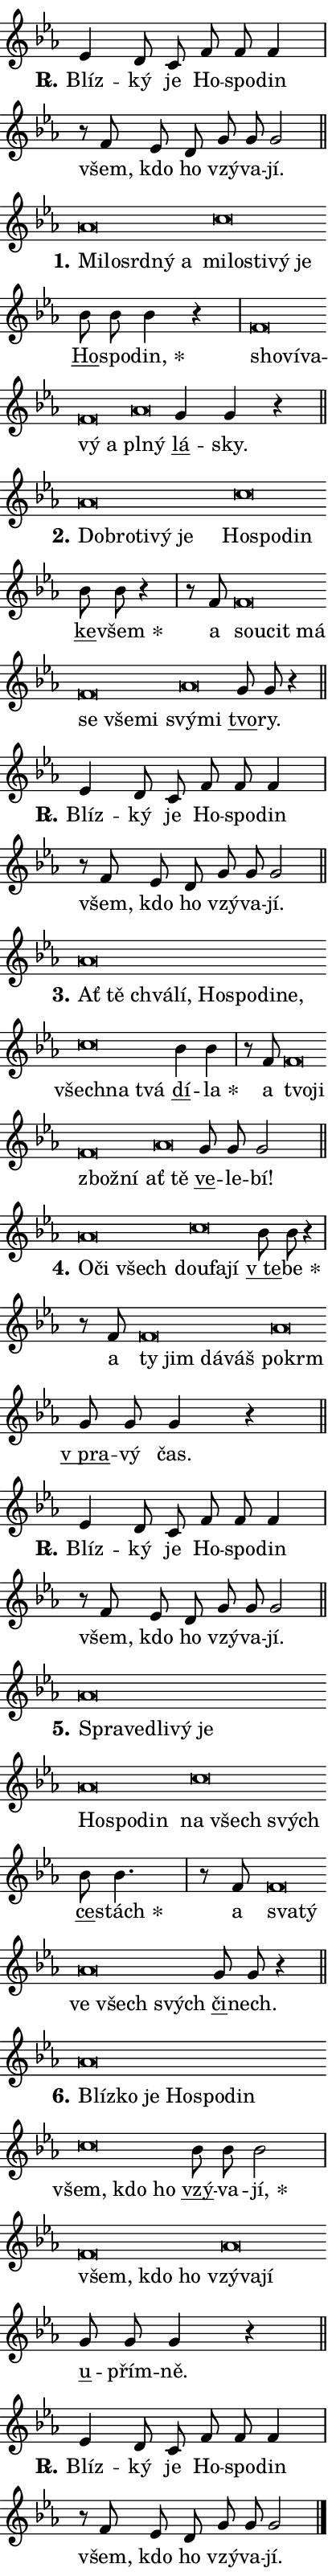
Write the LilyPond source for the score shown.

\version "2.24.0"
\header { tagline = "" }
\paper {
  indent = 0\cm
  top-margin = 0\cm
  right-margin = 0.13\cm % to fit lyric hyphens
  bottom-margin = 0\cm
  left-margin = 0\cm
  paper-width = 7\cm
  page-breaking = #ly:one-page-breaking
  system-system-spacing.basic-distance = #11
  score-system-spacing.basic-distance = #11
  ragged-last = ##f
}


%% Author: Thomas Morley
%% https://lists.gnu.org/archive/html/lilypond-user/2020-05/msg00002.html
#(define (line-position grob)
"Returns position of @var[grob} in current system:
   @code{'start}, if at first time-step
   @code{'end}, if at last time-step
   @code{'middle} otherwise
"
  (let* ((col (ly:item-get-column grob))
         (ln (ly:grob-object col 'left-neighbor))
         (rn (ly:grob-object col 'right-neighbor))
         (col-to-check-left (if (ly:grob? ln) ln col))
         (col-to-check-right (if (ly:grob? rn) rn col))
         (break-dir-left
           (and
             (ly:grob-property col-to-check-left 'non-musical #f)
             (ly:item-break-dir col-to-check-left)))
         (break-dir-right
           (and
             (ly:grob-property col-to-check-right 'non-musical #f)
             (ly:item-break-dir col-to-check-right))))
        (cond ((eqv? 1 break-dir-left) 'start)
              ((eqv? -1 break-dir-right) 'end)
              (else 'middle))))

#(define (tranparent-at-line-position vctor)
  (lambda (grob)
  "Relying on @code{line-position} select the relevant enry from @var{vctor}.
Used to determine transparency,"
    (case (line-position grob)
      ((end) (not (vector-ref vctor 0)))
      ((middle) (not (vector-ref vctor 1)))
      ((start) (not (vector-ref vctor 2))))))

noteHeadBreakVisibility =
#(define-music-function (break-visibility)(vector?)
"Makes @code{NoteHead}s transparent relying on @var{break-visibility}"
#{
  \override NoteHead.transparent =
    #(tranparent-at-line-position break-visibility)
#})

#(define delete-ledgers-for-transparent-note-heads
  (lambda (grob)
    "Reads whether a @code{NoteHead} is transparent.
If so this @code{NoteHead} is removed from @code{'note-heads} from
@var{grob}, which is supposed to be @code{LedgerLineSpanner}.
As a result ledgers are not printed for this @code{NoteHead}"
    (let* ((nhds-array (ly:grob-object grob 'note-heads))
           (nhds-list
             (if (ly:grob-array? nhds-array)
                 (ly:grob-array->list nhds-array)
                 '()))
           ;; Relies on the transparent-property being done before
           ;; Staff.LedgerLineSpanner.after-line-breaking is executed.
           ;; This is fragile ...
           (to-keep
             (remove
               (lambda (nhd)
                 (ly:grob-property nhd 'transparent #f))
               nhds-list)))
      ;; TODO find a better method to iterate over grob-arrays, similiar
      ;; to filter/remove etc for lists
      ;; For now rebuilt from scratch
      (set! (ly:grob-object grob 'note-heads)  '())
      (for-each
        (lambda (nhd)
          (ly:pointer-group-interface::add-grob grob 'note-heads nhd))
        to-keep))))

squashNotes = {
  \override NoteHead.X-extent = #'(-0.2 . 0.2)
  \override NoteHead.Y-extent = #'(-0.75 . 0)
  \override NoteHead.stencil =
    #(lambda (grob)
       (let ((pos (ly:grob-property grob 'staff-position)))
         (begin
           (if (< pos -7) (display "ERROR: Lower brevis then expected\n") (display "OK: Expected brevis position\n"))
           (if (<= pos -6) ly:text-interface::print ly:note-head::print))))
}
unSquashNotes = {
  \revert NoteHead.X-extent
  \revert NoteHead.Y-extent
  \revert NoteHead.stencil
}

hideNotes = \noteHeadBreakVisibility #begin-of-line-visible
unHideNotes = \noteHeadBreakVisibility #all-visible

% work-around for resetting accidentals
% https://lilypond.org/doc/v2.23/Documentation/notation/displaying-rhythms#unmetered-music
cadenzaMeasure = {
  \cadenzaOff
  \partial 1024 s1024
  \cadenzaOn
}

#(define-markup-command (accent layout props text) (markup?)
  "Underline accented syllable"
  (interpret-markup layout props
    #{\markup \override #'(offset . 4.3) \underline { #text }#}))

responsum = \markup \concat {
  "R" \hspace #-1.05 \path #0.1 #'((moveto 0 0.07) (lineto 0.9 0.8)) \hspace #0.05 "."
}

spaceSize = #0.6828661417322834 % exact space size for TeX Gyre Schola

\layout {
  \context {
    \Staff
    \remove "Time_signature_engraver"
    \override LedgerLineSpanner.after-line-breaking = #delete-ledgers-for-transparent-note-heads
  }
  \context {
    \Lyrics {
      \override LyricSpace.minimum-distance = \spaceSize
      \override LyricText.font-name = #"TeX Gyre Schola"
      \override LyricText.font-size = 1
      \override StanzaNumber.font-name = #"TeX Gyre Schola Bold"
      \override StanzaNumber.font-size = 1
    }
  }
  \context {
    \Score 
    \override NoteHead.text =
      #(lambda (grob) 
        (let ((pos (ly:grob-property grob 'staff-position)))
          #{\markup {
            \combine
              \halign #-0.55 \raise #(if (= pos -6) 0 0.5) \override #'(thickness . 2) \draw-line #'(3.2 . 0)
              \musicglyph "noteheads.sM1"
          }#}))
  }
}

% magnetic-lyrics.ily
%
%   written by
%     Jean Abou Samra <jean@abou-samra.fr>
%     Werner Lemberg <wl@gnu.org>
%
%   adapted by
%     Jiri Hon <jiri.hon@gmail.com>
%
% Version 2022-Apr-15

% https://www.mail-archive.com/lilypond-user@gnu.org/msg149350.html

#(define (Left_hyphen_pointer_engraver context)
   "Collect syllable-hyphen-syllable occurrences in lyrics and store
them in properties.  This engraver only looks to the left.  For
example, if the lyrics input is @code{foo -- bar}, it does the
following.

@itemize @bullet
@item
Set the @code{text} property of the @code{LyricHyphen} grob between
@q{foo} and @q{bar} to @code{foo}.

@item
Set the @code{left-hyphen} property of the @code{LyricText} grob with
text @q{foo} to the @code{LyricHyphen} grob between @q{foo} and
@q{bar}.
@end itemize

Use this auxiliary engraver in combination with the
@code{lyric-@/text::@/apply-@/magnetic-@/offset!} hook."
   (let ((hyphen #f)
         (text #f))
     (make-engraver
      (acknowledgers
       ((lyric-syllable-interface engraver grob source-engraver)
        (set! text grob)))
      (end-acknowledgers
       ((lyric-hyphen-interface engraver grob source-engraver)
        ;(when (not (grob::has-interface grob 'lyric-space-interface))
          (set! hyphen grob)));)
      ((stop-translation-timestep engraver)
       (when (and text hyphen)
         (ly:grob-set-object! text 'left-hyphen hyphen))
       (set! text #f)
       (set! hyphen #f)))))

#(define (lyric-text::apply-magnetic-offset! grob)
   "If the space between two syllables is less than the value in
property @code{LyricText@/.details@/.squash-threshold}, move the right
syllable to the left so that it gets concatenated with the left
syllable.

Use this function as a hook for
@code{LyricText@/.after-@/line-@/breaking} if the
@code{Left_@/hyphen_@/pointer_@/engraver} is active."
   (let ((hyphen (ly:grob-object grob 'left-hyphen #f)))
     (when hyphen
       (let ((left-text (ly:spanner-bound hyphen LEFT)))
         (when (grob::has-interface left-text 'lyric-syllable-interface)
           (let* ((common (ly:grob-common-refpoint grob left-text X))
                  (this-x-ext (ly:grob-extent grob common X))
                  (left-x-ext
                   (begin
                     ;; Trigger magnetism for left-text.
                     (ly:grob-property left-text 'after-line-breaking)
                     (ly:grob-extent left-text common X)))
                  ;; `delta` is the gap width between two syllables.
                  (delta (- (interval-start this-x-ext)
                            (interval-end left-x-ext)))
                  (details (ly:grob-property grob 'details))
                  (threshold (assoc-get 'squash-threshold details 0.2)))
             (when (< delta threshold)
               (let* (;; We have to manipulate the input text so that
                      ;; ligatures crossing syllable boundaries are not
                      ;; disabled.  For languages based on the Latin
                      ;; script this is essentially a beautification.
                      ;; However, for non-Western scripts it can be a
                      ;; necessity.
                      (lt (ly:grob-property left-text 'text))
                      (rt (ly:grob-property grob 'text))
                      (is-space (grob::has-interface hyphen 'lyric-space-interface))
                      (space (if is-space " " ""))
                      (extra-delta (if is-space spaceSize 0))
                      ;; Append new syllable.
                      (ltrt-space (if (and (string? lt) (string? rt))
                                (string-append lt space rt)
                                (make-concat-markup (list lt space rt))))
                      ;; Right-align `ltrt` to the right side.
                      (ltrt-space-markup (grob-interpret-markup
                               grob
                               (make-translate-markup
                                (cons (interval-length this-x-ext) 0)
                                (make-right-align-markup ltrt-space)))))
                 (begin
                   ;; Don't print `left-text`.
                   (ly:grob-set-property! left-text 'stencil #f)
                   ;; Set text and stencil (which holds all collected
                   ;; syllables so far) and shift it to the left.
                   (ly:grob-set-property! grob 'text ltrt-space)
                   (ly:grob-set-property! grob 'stencil ltrt-space-markup)
                   (ly:grob-translate-axis! grob (- (- delta extra-delta)) X))))))))))


#(define (lyric-hyphen::displace-bounds-first grob)
   ;; Make very sure this callback isn't triggered too early.
   (let ((left (ly:spanner-bound grob LEFT))
         (right (ly:spanner-bound grob RIGHT)))
     (ly:grob-property left 'after-line-breaking)
     (ly:grob-property right 'after-line-breaking)
     (ly:lyric-hyphen::print grob)))

squashThreshold = #0.4

\layout {
  \context {
    \Lyrics
    \consists #Left_hyphen_pointer_engraver
    \override LyricText.after-line-breaking =
      #lyric-text::apply-magnetic-offset!
    \override LyricHyphen.stencil = #lyric-hyphen::displace-bounds-first
    \override LyricText.details.squash-threshold = \squashThreshold
    \override LyricHyphen.minimum-distance = 0
    \override LyricHyphen.minimum-length = \squashThreshold
  }
}

squashText = \override LyricText.details.squash-threshold = 9999
unSquashText = \override LyricText.details.squash-threshold = \squashThreshold

leftText = \override LyricText.self-alignment-X = #LEFT
unLeftText = \revert LyricText.self-alignment-X

starOffset = #(lambda (grob) 
                (let ((x_offset (ly:self-alignment-interface::aligned-on-x-parent grob)))
                  (if (= x_offset 0) 0 (+ x_offset 1.2))))

star = #(define-music-function (syllable)(string?)
"Append star separator at the end of a syllable"
#{
  \once \override LyricText.X-offset = #starOffset
  \lyricmode { \markup {
    #syllable
    \override #'((font-name . "TeX Gyre Schola Bold")) \hspace #0.2 \lower #0.65 \larger "*"
  } }
#})

starAccent = #(define-music-function (syllable)(string?)
"Append star separator at the end of a syllable and make accent"
#{
  \once \override LyricText.X-offset = #starOffset
  \lyricmode { \markup {
    \accent #syllable
    \override #'((font-name . "TeX Gyre Schola Bold")) \hspace #0.2 \lower #0.65 \larger "*"
  } }
#})

breath = #(define-music-function (syllable)(string?)
"Append breathing indicator at the end of a syllable"
#{
  \lyricmode { \markup { #syllable "+" } }
#})

optionalBreath = #(define-music-function (syllable)(string?)
"Append optional breathing indicator at the end of a syllable"
#{
  \lyricmode { \markup { #syllable "(+)" } }
#})


\score {
    <<
        \new Voice = "melody" { \cadenzaOn \key es \major \relative { es'4 d8 c f f f4 \cadenzaMeasure \bar "|" r8 f es d \bar "" g g g2 \cadenzaMeasure \bar "||" \break } }
        \new Lyrics \lyricsto "melody" { \lyricmode { \set stanza = \responsum
Blíz -- ký je Ho -- spo -- din všem, kdo ho vzý -- va -- jí. } }
    >>
    \layout {}
}

\score {
    <<
        \new Voice = "melody" { \cadenzaOn \key es \major \relative { \squashNotes as'\breve*1/16 \hideNotes \breve*1/16 \bar "" \breve*1/16 \bar "" \breve*1/16 \breve*1/16 \bar "" \unHideNotes \unSquashNotes \squashNotes c\breve*1/16 \hideNotes \breve*1/16 \bar "" \breve*1/16 \bar "" \breve*1/16 \breve*1/16 \bar "" \unHideNotes \unSquashNotes \bar "" bes8 bes bes4 r \cadenzaMeasure \bar "|" \squashNotes f\breve*1/16 \hideNotes \breve*1/16 \bar "" \breve*1/16 \bar "" \breve*1/16 \breve*1/16 \bar "" \unHideNotes \unSquashNotes \squashNotes as\breve*1/16 \hideNotes \breve*1/16 \bar "" \unHideNotes \unSquashNotes \bar "" g4 g r \cadenzaMeasure \bar "||" \break } }
        \new Lyrics \lyricsto "melody" { \lyricmode { \set stanza = "1."
\leftText Mi -- \squashText lo -- srd -- ný a \leftText \unLeftText \unSquashText mi -- \squashText lo -- sti -- vý je \unLeftText \unSquashText \markup \accent Ho -- spo -- \star din, \leftText sho -- \squashText ví -- va -- vý a \leftText \unLeftText \unSquashText pl -- \squashText ný \unLeftText \unSquashText \markup \accent lá -- sky. } }
    >>
    \layout {}
}

\score {
    <<
        \new Voice = "melody" { \cadenzaOn \key es \major \relative { \squashNotes as'\breve*1/16 \hideNotes \breve*1/16 \bar "" \breve*1/16 \bar "" \breve*1/16 \breve*1/16 \bar "" \unHideNotes \unSquashNotes \squashNotes c\breve*1/16 \hideNotes \breve*1/16 \breve*1/16 \bar "" \unHideNotes \unSquashNotes \bar "" bes8 bes r4 \cadenzaMeasure \bar "|" r8 f8 \squashNotes f\breve*1/16 \hideNotes \breve*1/16 \bar "" \breve*1/16 \bar "" \breve*1/16 \bar "" \breve*1/16 \breve*1/16 \bar "" \unHideNotes \unSquashNotes \squashNotes as\breve*1/16 \hideNotes \breve*1/16 \bar "" \unHideNotes \unSquashNotes \bar "" g8 g r4 \cadenzaMeasure \bar "||" \break } }
        \new Lyrics \lyricsto "melody" { \lyricmode { \set stanza = "2."
\leftText Dob -- \squashText ro -- ti -- vý je \leftText \unLeftText \unSquashText Ho -- \squashText spo -- din \unLeftText \unSquashText \markup \accent ke -- \star všem a \leftText sou -- \squashText cit má se vše -- mi \leftText \unLeftText \unSquashText svý -- \squashText mi \unLeftText \unSquashText \markup \accent tvo -- ry. } }
    >>
    \layout {}
}

\score {
    <<
        \new Voice = "melody" { \cadenzaOn \key es \major \relative { es'4 d8 c f f f4 \cadenzaMeasure \bar "|" r8 f es d \bar "" g g g2 \cadenzaMeasure \bar "||" \break } }
        \new Lyrics \lyricsto "melody" { \lyricmode { \set stanza = \responsum
Blíz -- ký je Ho -- spo -- din všem, kdo ho vzý -- va -- jí. } }
    >>
    \layout {}
}

\score {
    <<
        \new Voice = "melody" { \cadenzaOn \key es \major \relative { \squashNotes as'\breve*1/16 \hideNotes \breve*1/16 \bar "" \breve*1/16 \bar "" \breve*1/16 \bar "" \breve*1/16 \bar "" \breve*1/16 \bar "" \breve*1/16 \breve*1/16 \bar "" \unHideNotes \unSquashNotes \squashNotes c\breve*1/16 \hideNotes \breve*1/16 \breve*1/16 \bar "" \unHideNotes \unSquashNotes \bar "" bes4 bes \cadenzaMeasure \bar "|" r8 f8 \squashNotes f\breve*1/16 \hideNotes \breve*1/16 \bar "" \breve*1/16 \breve*1/16 \bar "" \unHideNotes \unSquashNotes \squashNotes as\breve*1/16 \hideNotes \breve*1/16 \bar "" \unHideNotes \unSquashNotes \bar "" g8 g g2 \cadenzaMeasure \bar "||" \break } }
        \new Lyrics \lyricsto "melody" { \lyricmode { \set stanza = "3."
\leftText Ať \squashText tě chvá -- lí, Ho -- spo -- di -- ne, \leftText \unLeftText \unSquashText všech -- \squashText na tvá \unLeftText \unSquashText \markup \accent dí -- \star la a \leftText tvo -- \squashText ji zbož -- ní \leftText \unLeftText \unSquashText ať \squashText tě \unLeftText \unSquashText \markup \accent ve -- le -- bí! } }
    >>
    \layout {}
}

\score {
    <<
        \new Voice = "melody" { \cadenzaOn \key es \major \relative { \squashNotes as'\breve*1/16 \hideNotes \breve*1/16 \breve*1/16 \bar "" \unHideNotes \unSquashNotes \squashNotes c\breve*1/16 \hideNotes \breve*1/16 \breve*1/16 \bar "" \unHideNotes \unSquashNotes \bar "" bes8 bes r4 \cadenzaMeasure \bar "|" r8 f8 \squashNotes f\breve*1/16 \hideNotes \breve*1/16 \bar "" \breve*1/16 \breve*1/16 \bar "" \unHideNotes \unSquashNotes \squashNotes as\breve*1/16 \hideNotes \breve*1/16 \bar "" \unHideNotes \unSquashNotes \bar "" g8 g g4 r \cadenzaMeasure \bar "||" \break } }
        \new Lyrics \lyricsto "melody" { \lyricmode { \set stanza = "4."
\leftText O -- \squashText či všech \leftText \unLeftText \unSquashText dou -- \squashText fa -- jí \unLeftText \unSquashText \markup \accent "v te" -- \star be a \leftText ty \squashText jim dá -- váš \leftText \unLeftText \unSquashText po -- \squashText krm \unLeftText \unSquashText \markup \accent "v pra" -- vý čas. } }
    >>
    \layout {}
}

\score {
    <<
        \new Voice = "melody" { \cadenzaOn \key es \major \relative { es'4 d8 c f f f4 \cadenzaMeasure \bar "|" r8 f es d \bar "" g g g2 \cadenzaMeasure \bar "||" \break } }
        \new Lyrics \lyricsto "melody" { \lyricmode { \set stanza = \responsum
Blíz -- ký je Ho -- spo -- din všem, kdo ho vzý -- va -- jí. } }
    >>
    \layout {}
}

\score {
    <<
        \new Voice = "melody" { \cadenzaOn \key es \major \relative { \squashNotes as'\breve*1/16 \hideNotes \breve*1/16 \bar "" \breve*1/16 \bar "" \breve*1/16 \bar "" \breve*1/16 \bar "" \breve*1/16 \bar "" \breve*1/16 \breve*1/16 \bar "" \unHideNotes \unSquashNotes \squashNotes c\breve*1/16 \hideNotes \breve*1/16 \breve*1/16 \bar "" \unHideNotes \unSquashNotes \bar "" bes8 bes4. \cadenzaMeasure \bar "|" r8 f8 \squashNotes f\breve*1/16 \hideNotes \breve*1/16 \bar "" \unHideNotes \unSquashNotes \squashNotes as\breve*1/16 \hideNotes \breve*1/16 \breve*1/16 \bar "" \unHideNotes \unSquashNotes \bar "" g8 g r4 \cadenzaMeasure \bar "||" \break } }
        \new Lyrics \lyricsto "melody" { \lyricmode { \set stanza = "5."
\leftText Spra -- \squashText ve -- dli -- vý je Ho -- spo -- din \leftText \unLeftText \unSquashText na \squashText všech svých \unLeftText \unSquashText \markup \accent ce -- \star stách a \leftText sva -- \squashText tý \leftText \unLeftText \unSquashText ve \squashText všech svých \unLeftText \unSquashText \markup \accent či -- nech. } }
    >>
    \layout {}
}

\score {
    <<
        \new Voice = "melody" { \cadenzaOn \key es \major \relative { \squashNotes as'\breve*1/16 \hideNotes \breve*1/16 \bar "" \breve*1/16 \bar "" \breve*1/16 \bar "" \breve*1/16 \breve*1/16 \bar "" \unHideNotes \unSquashNotes \squashNotes c\breve*1/16 \hideNotes \breve*1/16 \breve*1/16 \bar "" \unHideNotes \unSquashNotes \bar "" bes8 bes bes2 \cadenzaMeasure \bar "|" \squashNotes f\breve*1/16 \hideNotes \breve*1/16 \breve*1/16 \bar "" \unHideNotes \unSquashNotes \squashNotes as\breve*1/16 \hideNotes \breve*1/16 \breve*1/16 \bar "" \unHideNotes \unSquashNotes \bar "" g8 g g4 r \cadenzaMeasure \bar "||" \break } }
        \new Lyrics \lyricsto "melody" { \lyricmode { \set stanza = "6."
\leftText Blíz -- \squashText ko je Ho -- spo -- din \leftText \unLeftText \unSquashText všem, \squashText kdo ho \unLeftText \unSquashText \markup \accent vzý -- va -- \star jí, \leftText všem, \squashText kdo ho \leftText \unLeftText \unSquashText vzý -- \squashText va -- jí \unLeftText \unSquashText \markup \accent u -- přím -- ně. } }
    >>
    \layout {}
}

\score {
    <<
        \new Voice = "melody" { \cadenzaOn \key es \major \relative { es'4 d8 c f f f4 \cadenzaMeasure \bar "|" r8 f es d \bar "" g g g2 \cadenzaMeasure \bar "||" \break } \bar "|." }
        \new Lyrics \lyricsto "melody" { \lyricmode { \set stanza = \responsum
Blíz -- ký je Ho -- spo -- din všem, kdo ho vzý -- va -- jí. } }
    >>
    \layout {}
}
